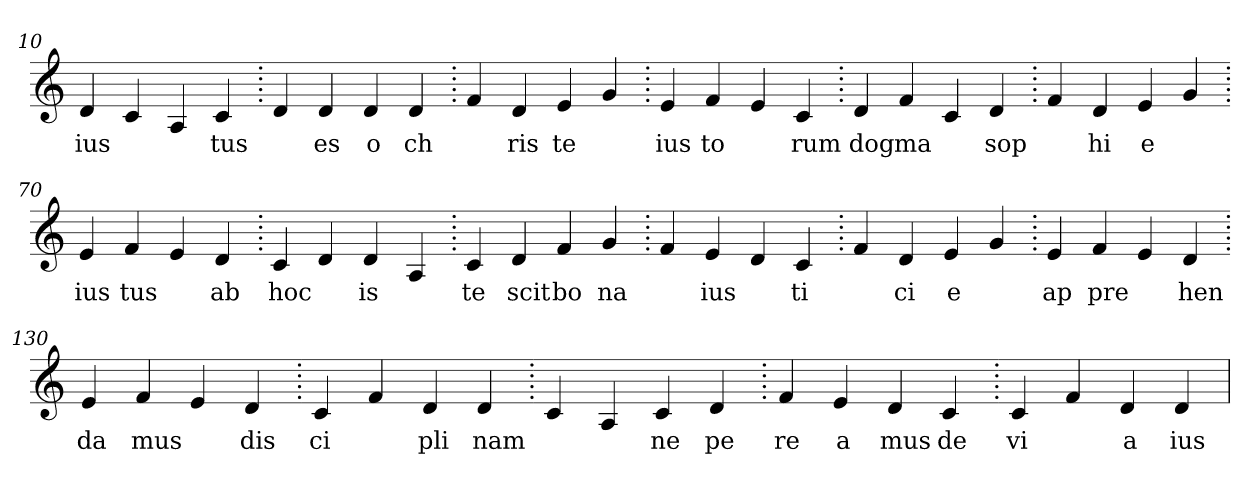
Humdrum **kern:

**kern	**text
*part1	*part1
*staff1	*staff1
*clefG2	*
=10.	=10.
4d	ius
4c	.
4A	.
4c	tus
=20.	=20.
4d	.
4d	es
4d	o
4d	ch
=30.	=30.
4f	.
4d	ris
4e	te
4g	.
=40.	=40.
4e	ius
4f	to
4e	.
4c	rum
=50.	=50.
4d	dog
4f	ma
4c	.
4d	sop
=60.	=60.
4f	.
4d	hi
4e	e
4g	.
=70.	=70.
4e	ius
4f	tus
4e	.
4d	ab
=80.	=80.
4c	hoc
4d	.
4d	is
4A	.
=90.	=90.
4c	te
4d	scit
4f	bo
4g	na
=100.	=100.
4f	.
4e	ius
4d	.
4c	ti
=110.	=110.
4f	.
4d	ci
4e	e
4g	.
=120.	=120.
4e	ap
4f	pre
4e	.
4d	hen
=130.	=130.
4e	da
4f	mus
4e	.
4d	dis
=140.	=140.
4c	ci
4f	.
4d	pli
4d	nam
=150.	=150.
4c	.
4A	.
4c	ne
4d	pe
=160.	=160.
4f	re
4e	a
4d	mus
4c	de
=170.	=170.
4c	vi
4f	.
4d	a
4d	ius
=	=
*-	*-
